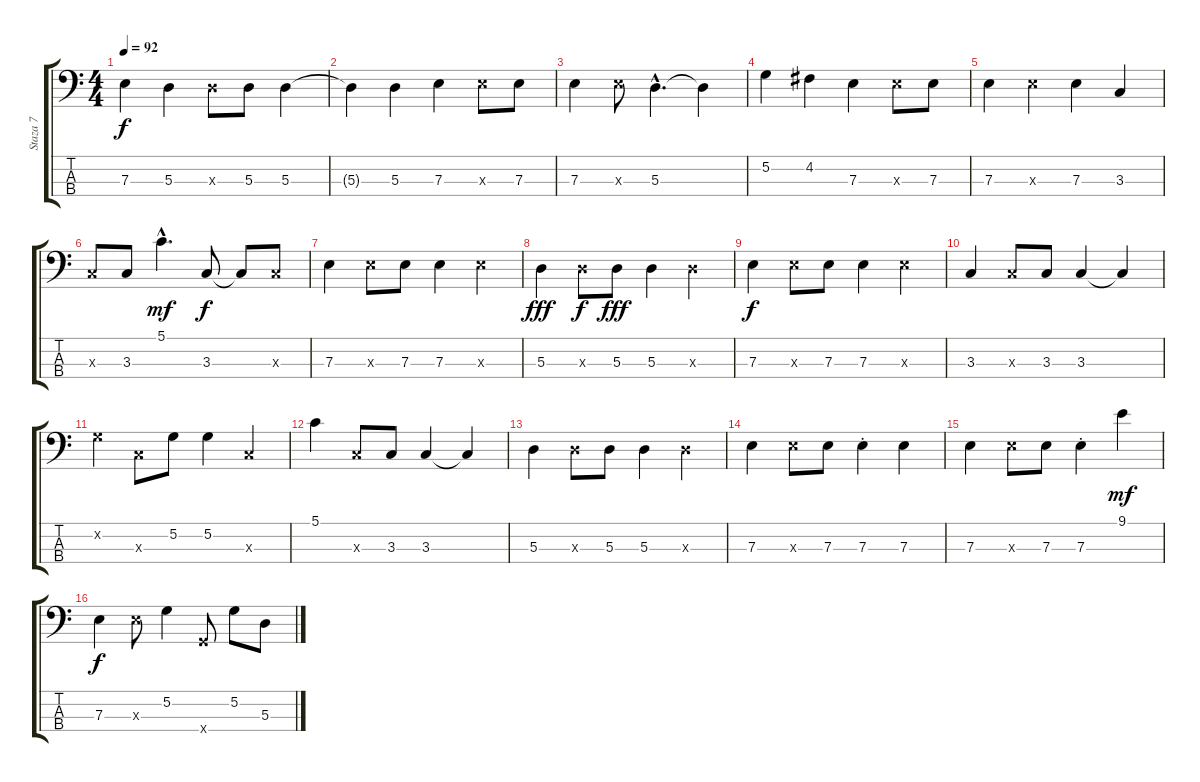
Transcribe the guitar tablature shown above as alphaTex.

\track ("Staza 7" "Staza 7") {instrument electricbassfinger}
\staff {score tabs}
\tuning (G2 D2 A1 E1) {hide}
\ts (4 4)
\tempo 92
\clef f4
\ks c
7.3.4{dy f} 5.3.4 5.3{x}.8 5.3.8 5.3.4 |
5.3{t}.4 5.3.4 7.3.4 7.3{x}.8 7.3.8 |
7.3.4 7.3{x}.8 5.3{hac}.4{d} 5.3{t}.4 |
5.2.4 4.2.4 7.3.4 7.3{x}.8 7.3.8 |
7.3.4 7.3{x}.4 7.3.4 3.3.4 |
3.3{x}.8 3.3.8 5.1{hac}.4{d dy mf} 3.3.8{dy f} 3.3{t}.8 3.3{x}.8 |
7.3.4 7.3{x}.8 7.3.8 7.3.4 7.3{x}.4 |
5.3.4{dy fff} 5.3{x}.8{dy f} 5.3.8{dy fff} 5.3.4 5.3{x}.4 |
7.3.4{dy f} 7.3{x}.8 7.3.8 7.3.4 7.3{x}.4 |
3.3.4 3.3{x}.8 3.3.8 3.3.4 3.3{t}.4 |
5.2{x}.4 3.3{x}.8 5.2.8 5.2.4 3.3{x}.4 |
5.1.4 3.3{x}.8 3.3.8 3.3.4 3.3{t}.4 |
5.3.4 5.3{x}.8 5.3.8 5.3.4 5.3{x}.4 |
7.3.4 7.3{x}.8 7.3.8 7.3{st}.4 7.3.4 |
7.3.4 7.3{x}.8 7.3.8 7.3{st}.4 9.1.4{dy mf} |
7.3.4{dy f} 7.3{x}.8 5.2.4 3.4{x}.8 5.2.8 5.3.8
